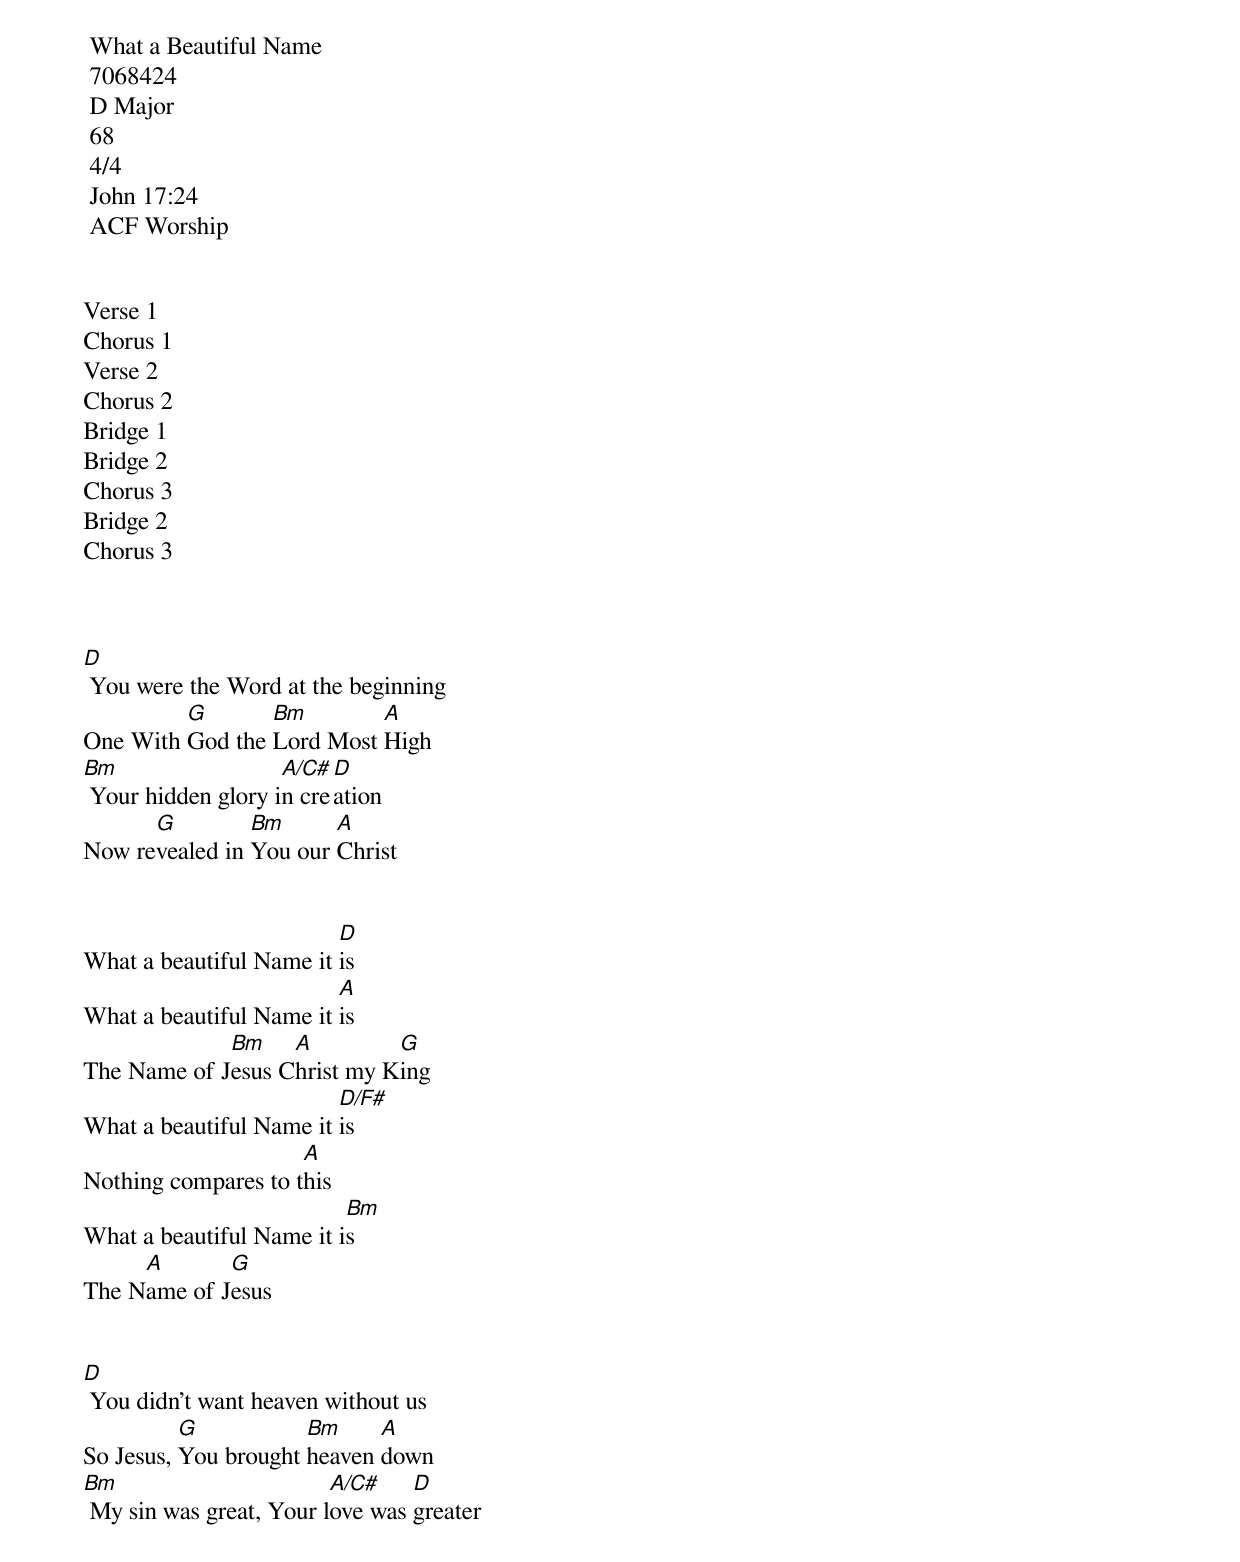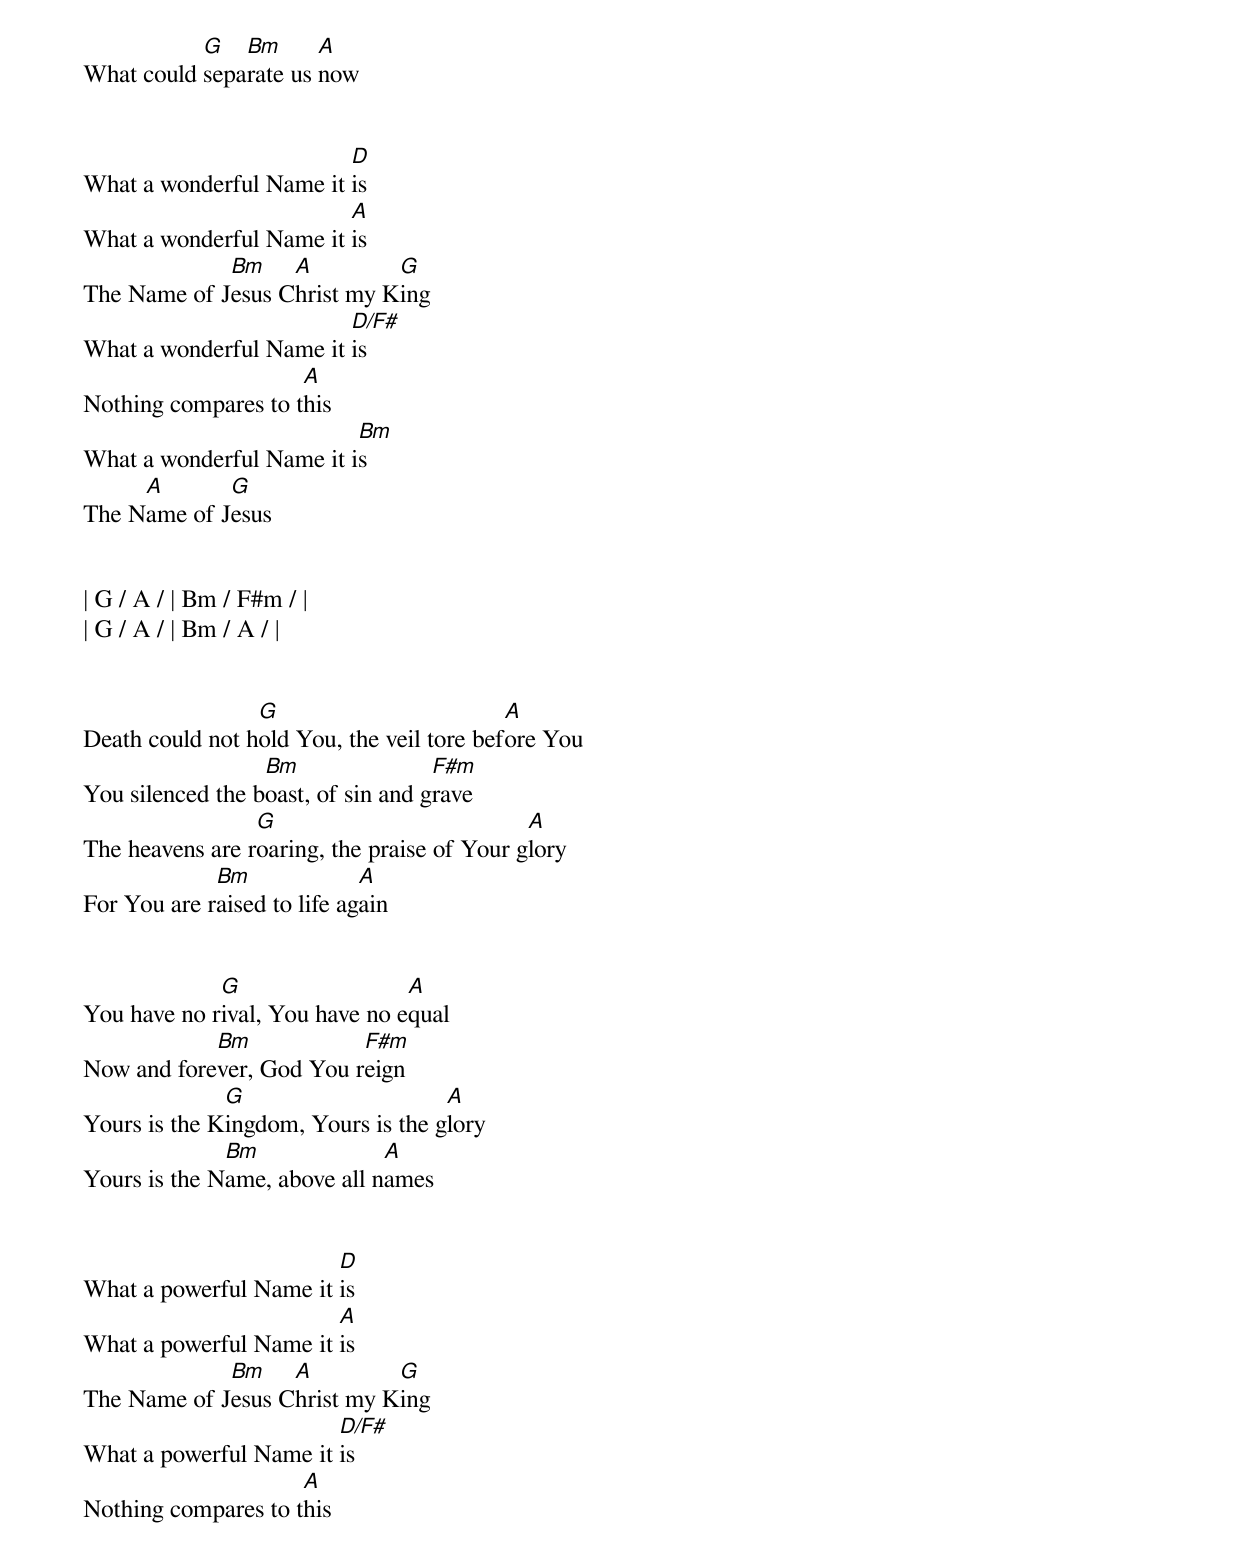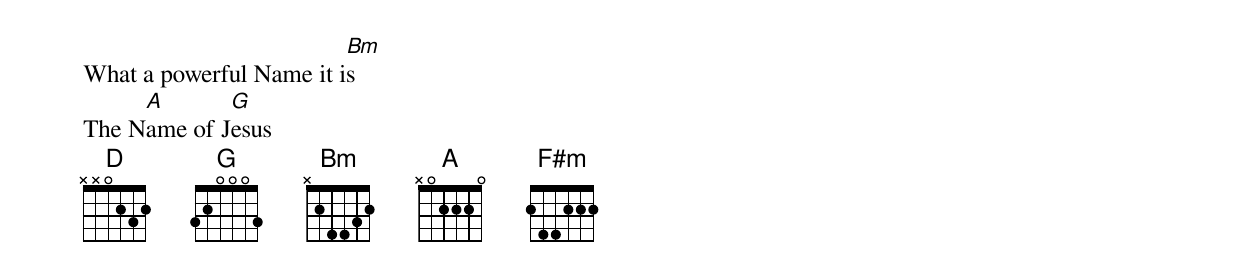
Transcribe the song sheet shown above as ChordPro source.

<song> What a Beautiful Name
<ccli> 7068424
<key> D Major
<bpm> 68
<signature> 4/4
<verse> John 17:24
<arranger> ACF Worship

<order>
Verse 1
Chorus 1
Verse 2
Chorus 2
Bridge 1
Bridge 2
Chorus 3
Bridge 2
Chorus 3


<Verse 1>
[D] You were the Word at the beginning
One With [G]God the [Bm]Lord Most [A]High
[Bm] Your hidden glory i[A/C#]n cre[D]ation
Now re[G]vealed in [Bm]You our [A]Christ

<Chorus 1>
What a beautiful Name it [D]is
What a beautiful Name it [A]is
The Name of J[Bm]esus C[A]hrist my K[G]ing
What a beautiful Name it [D/F#]is
Nothing compares to t[A]his
What a beautiful Name it i[Bm]s
The N[A]ame of J[G]esus

<Verse 2>
[D] You didn't want heaven without us
So Jesus, [G]You brought [Bm]heaven [A]down
[Bm] My sin was great, Your l[A/C#]ove was [D]greater
What could [G]sepa[Bm]rate us [A]now

<Chorus 2>
What a wonderful Name it [D]is
What a wonderful Name it [A]is
The Name of J[Bm]esus C[A]hrist my K[G]ing
What a wonderful Name it [D/F#]is
Nothing compares to t[A]his
What a wonderful Name it i[Bm]s
The N[A]ame of J[G]esus

<Break>
| G / A / | Bm / F#m / |
| G / A / | Bm / A / |

<Bridge 1>
Death could not h[G]old You, the veil tore bef[A]ore You
You silenced the b[Bm]oast, of sin and g[F#m]rave
The heavens are r[G]oaring, the praise of Your g[A]lory
For You are r[Bm]aised to life ag[A]ain

<Bridge 2>
You have no r[G]ival, You have no e[A]qual
Now and fore[Bm]ver, God You r[F#m]eign
Yours is the K[G]ingdom, Yours is the g[A]lory
Yours is the N[Bm]ame, above all n[A]ames

<Chorus 3>
What a powerful Name it [D]is
What a powerful Name it [A]is
The Name of J[Bm]esus C[A]hrist my K[G]ing
What a powerful Name it [D/F#]is
Nothing compares to t[A]his
What a powerful Name it i[Bm]s
The N[A]ame of J[G]esus
